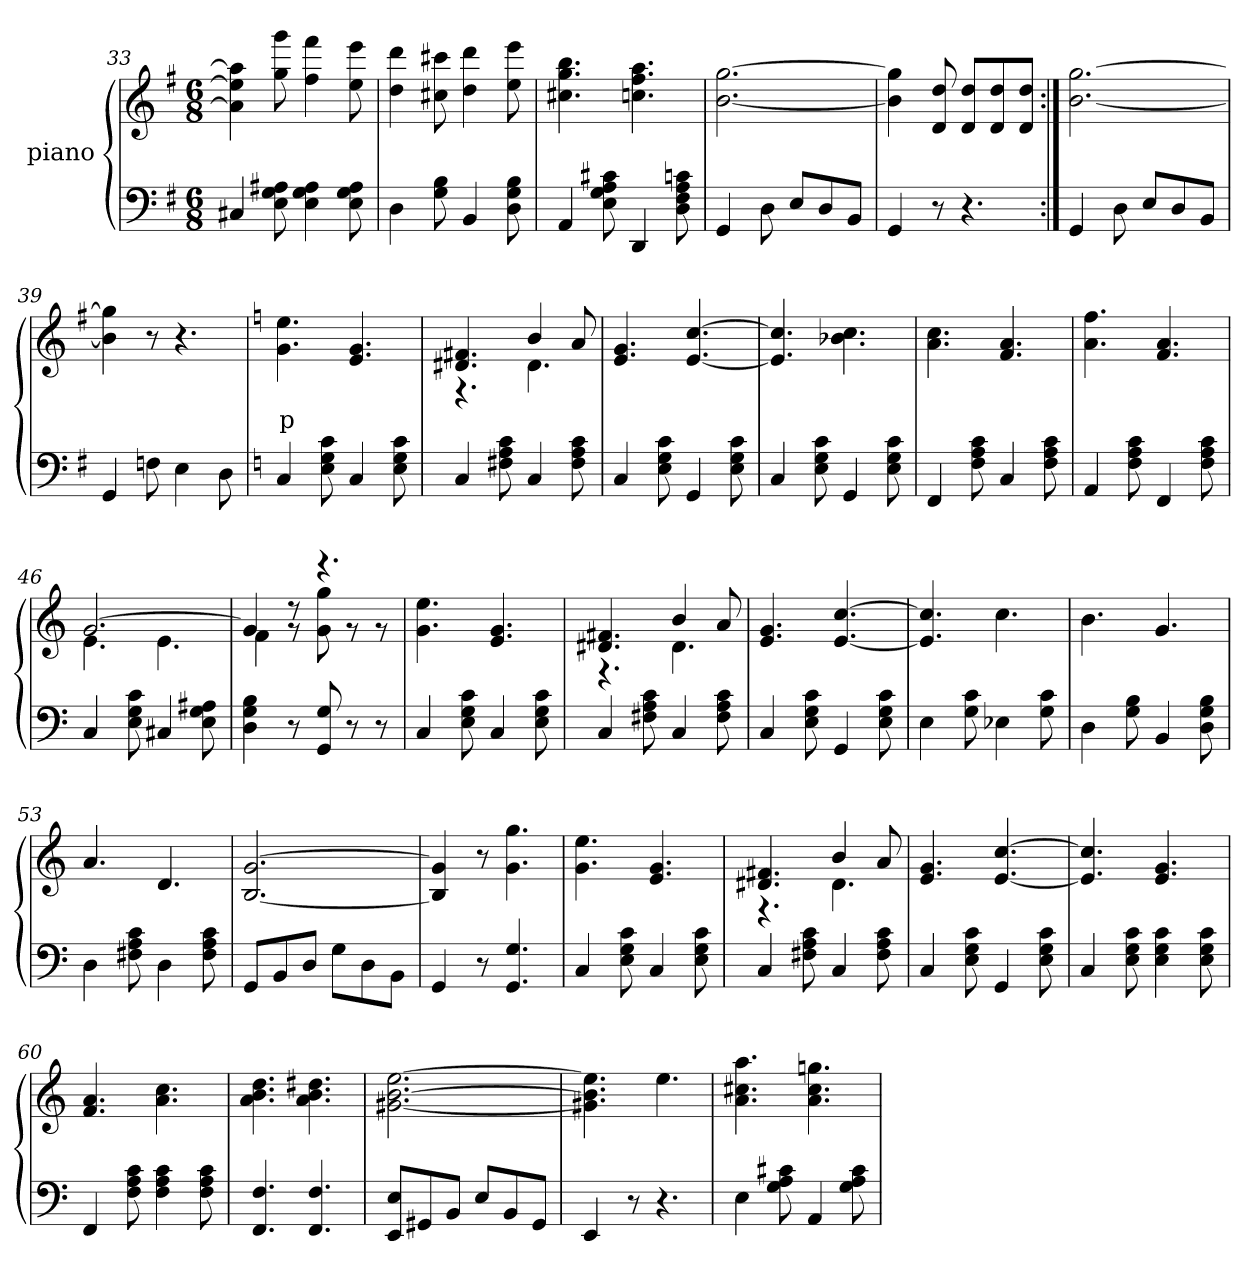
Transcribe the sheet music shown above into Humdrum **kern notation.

**kern	**kern	**text
*part2	*part1	*part1
*staff2	*staff1	*staff1
*I"piano	*I"piano	*
*clefF4	*clefG2	*
*k[f#]	*k[f#]	*
*M6/8	*M6/8	*
=33	=33	=33
4C#X	4aa] 4ee] 4a]	.
8A#X 8G 8E	8ggg 8gg	.
4A# 4G 4E	4fff# 4ff#	.
8A# 8G 8E	8eee 8ee	.
=34	=34	=34
4D	4ddd 4dd	.
8B 8G	8ccc#X 8cc#X	.
4BB	4ddd 4dd	.
8B 8G 8D	8eee 8ee	.
=35	=35	=35
4AA	4.bb 4.gg 4.cc#X	.
8c#X 8A 8G 8E	.	.
4DD	4.aa 4.ff# 4.ccn	.
8cn 8A 8F# 8D	.	.
=36	=36	=36
4GG	[2.gg [2.b	.
8D	.	.
8EL	.	.
8D	.	.
8BBJ	.	.
=37	=37	=37
4GG	4gg] 4b]	.
8r	8dd 8d	.
4.r	8dd 8dL	.
.	8dd 8d	.
.	8dd 8dJ	.
=38:|!	=38:|!	=38:|!
4GG	[2.gg [2.b	.
8D	.	.
8EL	.	.
8D	.	.
8BBJ	.	.
=39	=39	=39
4GG	4gg] 4b]	.
8Fn	8r	.
4E	4.r	.
8D	.	.
=40	=40	=40
*k[]	*k[]	*
4C	4.ee 4.g	p
8c 8G 8E	.	.
4C	4.g 4.e	.
8c 8G 8E	.	.
=41	=41	=41
*	*^	*
4C	4.f#X 4.d#X	4.r	.
8c 8A 8F#X	.	.	.
4C	4b	4.d#	.
8c 8A 8F#	8a	.	.
*	*v	*v	*
=42	=42	=42
4C	4.g 4.e	.
8c 8G 8E	.	.
4GG	[4.cc [4.e	.
8c 8G 8E	.	.
=43	=43	=43
4C	4.cc] 4.e]	.
8c 8G 8E	.	.
4GG	4.cc 4.b-X	.
8c 8G 8E	.	.
=44	=44	=44
4FF	4.cc 4.a	.
8c 8A 8F	.	.
4C	4.a 4.f	.
8c 8A 8F	.	.
=45	=45	=45
4AA	4.ff 4.a	.
8c 8A 8F	.	.
4FF	4.a 4.f	.
8c 8A 8F	.	.
=46	=46	=46
*	*^	*
4C	[2.g	4.e	.
8c 8G 8E	.	.	.
4C#X	.	4.e	.
8A#X 8G 8E	.	.	.
=47	=47	=47	=47
4B 4G 4D	4g]	4f	.
8r	8r	8r	.
8G 8GG	4.r	8gg 8g	.
8r	.	8r	.
8r	.	8r	.
*	*v	*v	*
=48	=48	=48
4C	4.ee 4.g	.
8c 8G 8E	.	.
4C	4.g 4.e	.
8c 8G 8E	.	.
=49	=49	=49
*	*^	*
4C	4.f#X 4.d#X	4.r	.
8c 8A 8F#X	.	.	.
4C	4b	4.d#	.
8c 8A 8F#	8a	.	.
*	*v	*v	*
=50	=50	=50
4C	4.g 4.e	.
8c 8G 8E	.	.
4GG	[4.cc [4.e	.
8c 8G 8E	.	.
=51	=51	=51
4E	4.cc] 4.e]	.
8c 8G	.	.
4E-X	4.cc	.
8c 8G	.	.
=52	=52	=52
4D	4.b	.
8B 8G	.	.
4BB	4.g	.
8B 8G 8D	.	.
=53	=53	=53
4D	4.a	.
8c 8A 8F#X	.	.
4D	4.d	.
8c 8A 8F#	.	.
=54	=54	=54
8GGL	[2.g [2.B	.
8BB	.	.
8DJ	.	.
8GL	.	.
8D	.	.
8BBJ	.	.
=55	=55	=55
4GG	4g] 4B]	.
8r	8r	.
4.G 4.GG	4.gg 4.g	.
=56	=56	=56
4C	4.ee 4.g	.
8c 8G 8E	.	.
4C	4.g 4.e	.
8c 8G 8E	.	.
=57	=57	=57
*	*^	*
4C	4.f#X 4.d#X	4.r	.
8c 8A 8F#X	.	.	.
4C	4b	4.d#	.
8c 8A 8F#	8a	.	.
*	*v	*v	*
=58	=58	=58
4C	4.g 4.e	.
8c 8G 8E	.	.
4GG	[4.cc [4.e	.
8c 8G 8E	.	.
=59	=59	=59
4C	4.cc] 4.e]	.
8c 8G 8E	.	.
4c 4G 4E	4.g 4.e	.
8c 8G 8E	.	.
=60	=60	=60
4FF	4.a 4.f	.
8c 8A 8F	.	.
4c 4A 4F	4.cc 4.a	.
8c 8A 8F	.	.
=61	=61	=61
4.F 4.FF	4.dd 4.b 4.a	.
4.F 4.FF	4.dd#X 4.b 4.a	.
=62	=62	=62
8E 8EEL	[2.ee [2.b [2.g#X	.
8GG#X	.	.
8BBJ	.	.
8EL	.	.
8BB	.	.
8GG#J	.	.
=63	=63	=63
4EE	4.ee] 4.b] 4.g#X]	.
8r	.	.
4.r	4.ee	.
=64	=64	=64
4E	4.aa 4.cc#X 4.a	.
8c#X 8A 8G	.	.
4AA	4.ggn 4.cc# 4.a	.
8c# 8A 8G	.	.
=	=	=
*-	*-	*-
